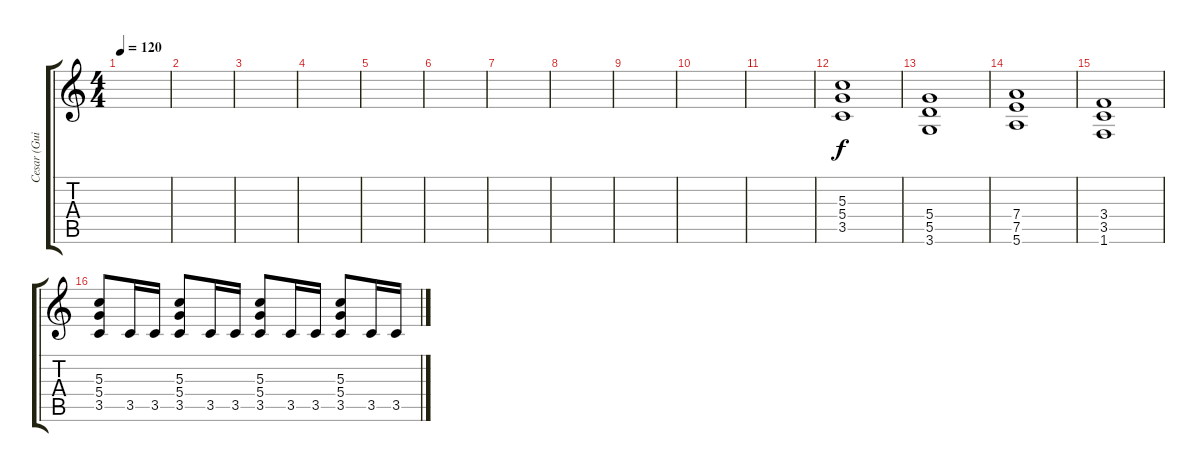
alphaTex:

\track ("Cesar (Guitar I)" "Cesar (Gui") {instrument distortionguitar}
\staff {score tabs}
\tuning (E4 B3 G3 D3 A2 E2) {hide}
\ts (4 4)
\tempo 120
\clef g2
\ks c
|
|
|
|
|
|
|
|
|
|
|
(5.3 5.4 3.5).1 |
(5.4 5.5 3.6).1 |
(7.4 7.5 5.6).1 |
(3.4 3.5 1.6).1 |
(5.3 5.4 3.5).8 3.5.16 3.5.16 (5.3 5.4 3.5).8 3.5.16 3.5.16 (5.3 5.4 3.5).8 3.5.16 3.5.16 (5.3 5.4 3.5).8 3.5.16 3.5.16
